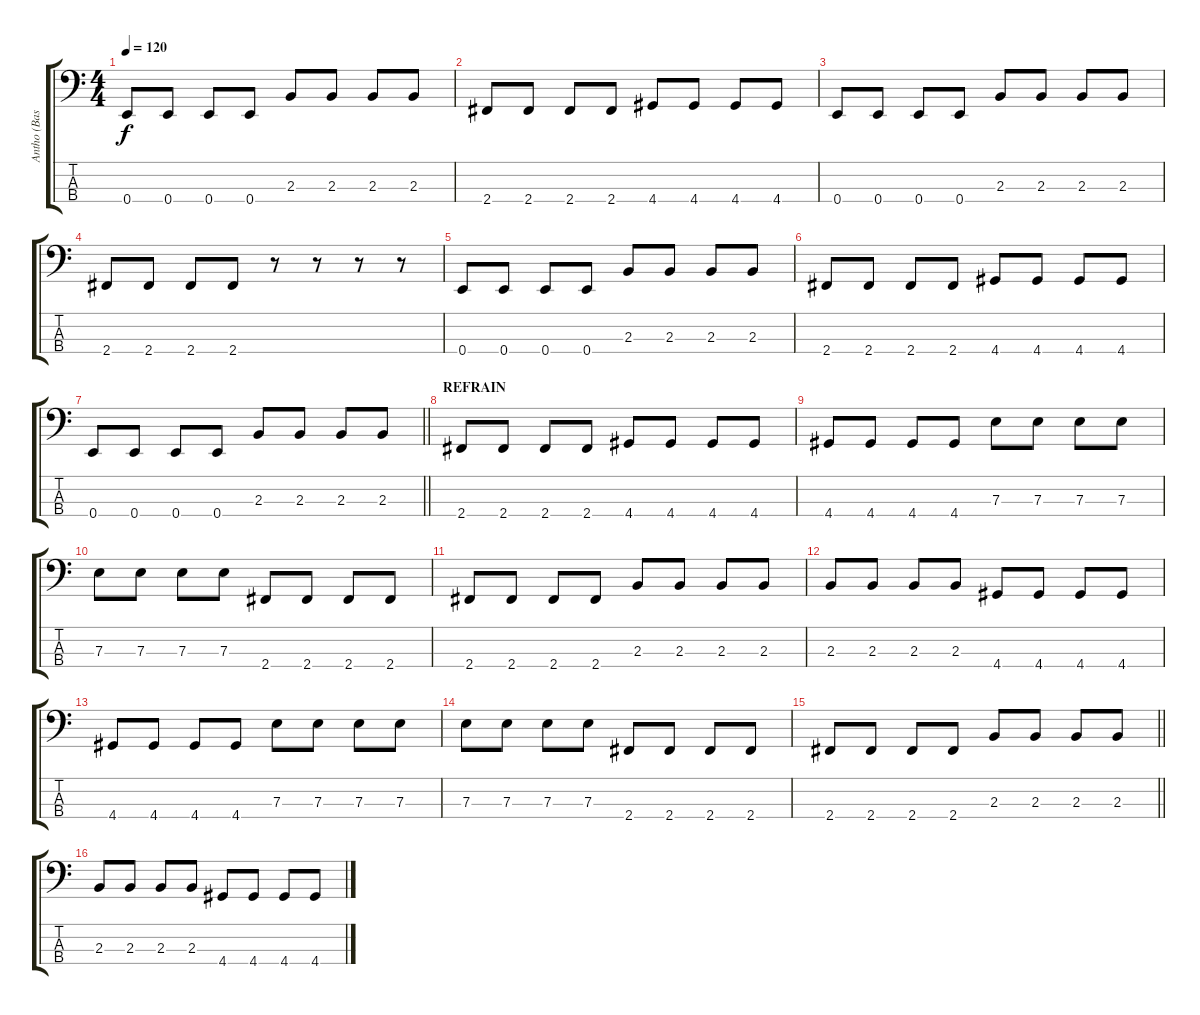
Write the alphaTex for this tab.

\track ("Antho (Basse)" "Antho (Bas") {instrument electricbassfinger}
\staff {score tabs}
\tuning (G2 D2 A1 E1) {hide}
\ts (4 4)
\tempo 120
\clef f4
\ks c
0.4.8{dy f} 0.4.8 0.4.8 0.4.8 2.3.8 2.3.8 2.3.8 2.3.8 |
2.4.8 2.4.8 2.4.8 2.4.8 4.4.8 4.4.8 4.4.8 4.4.8 |
0.4.8 0.4.8 0.4.8 0.4.8 2.3.8 2.3.8 2.3.8 2.3.8 |
2.4.8 2.4.8 2.4.8 2.4.8 r.8 r.8 r.8 r.8 |
0.4.8 0.4.8 0.4.8 0.4.8 2.3.8 2.3.8 2.3.8 2.3.8 |
2.4.8 2.4.8 2.4.8 2.4.8 4.4.8 4.4.8 4.4.8 4.4.8 |
\barLineRight lightlight
0.4.8 0.4.8 0.4.8 0.4.8 2.3.8 2.3.8 2.3.8 2.3.8 |
\section ("" "REFRAIN")
2.4.8 2.4.8 2.4.8 2.4.8 4.4.8 4.4.8 4.4.8 4.4.8 |
4.4.8 4.4.8 4.4.8 4.4.8 7.3.8 7.3.8 7.3.8 7.3.8 |
7.3.8 7.3.8 7.3.8 7.3.8 2.4.8 2.4.8 2.4.8 2.4.8 |
2.4.8 2.4.8 2.4.8 2.4.8 2.3.8 2.3.8 2.3.8 2.3.8 |
2.3.8 2.3.8 2.3.8 2.3.8 4.4.8 4.4.8 4.4.8 4.4.8 |
4.4.8 4.4.8 4.4.8 4.4.8 7.3.8 7.3.8 7.3.8 7.3.8 |
7.3.8 7.3.8 7.3.8 7.3.8 2.4.8 2.4.8 2.4.8 2.4.8 |
\barLineRight lightlight
2.4.8 2.4.8 2.4.8 2.4.8 2.3.8 2.3.8 2.3.8 2.3.8 |
2.3.8 2.3.8 2.3.8 2.3.8 4.4.8 4.4.8 4.4.8 4.4.8
